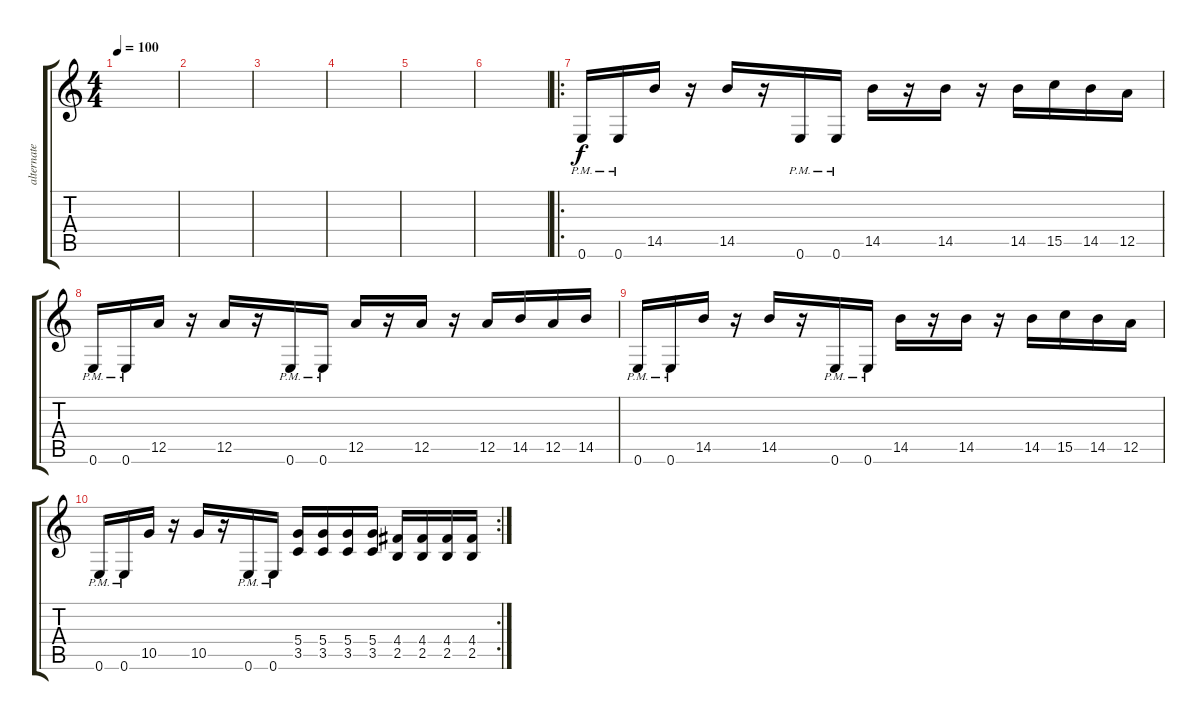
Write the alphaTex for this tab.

\track ("alternate guitar" "alternate ") {instrument distortionguitar}
\staff {score tabs}
\tuning (E4 B3 G3 D3 A2 E2) {hide}
\ts (4 4)
\tempo 100
\clef g2
\ks c
|
|
|
|
|
|
\ro
0.6{pm}.16{volume 7} 0.6{pm}.16 14.5.16 r.16 14.5.16 r.16 0.6{pm}.16 0.6{pm}.16 14.5.16 r.16 14.5.16 r.16 14.5.16 15.5.16 14.5.16 12.5.16 |
0.6{pm}.16 0.6{pm}.16 12.5.16 r.16 12.5.16 r.16 0.6{pm}.16 0.6{pm}.16 12.5.16 r.16 12.5.16 r.16 12.5.16 14.5.16 12.5.16 14.5.16 |
0.6{pm}.16 0.6{pm}.16 14.5.16 r.16 14.5.16 r.16 0.6{pm}.16 0.6{pm}.16 14.5.16 r.16 14.5.16 r.16 14.5.16 15.5.16 14.5.16 12.5.16 |
\rc 2
0.6{pm}.16 0.6{pm}.16 10.5.16 r.16 10.5.16 r.16 0.6{pm}.16 0.6{pm}.16 (5.4 3.5).16 (5.4 3.5).16 (5.4 3.5).16 (5.4 3.5).16 (4.4 2.5).16 (4.4 2.5).16 (4.4 2.5).16 (4.4 2.5).16
